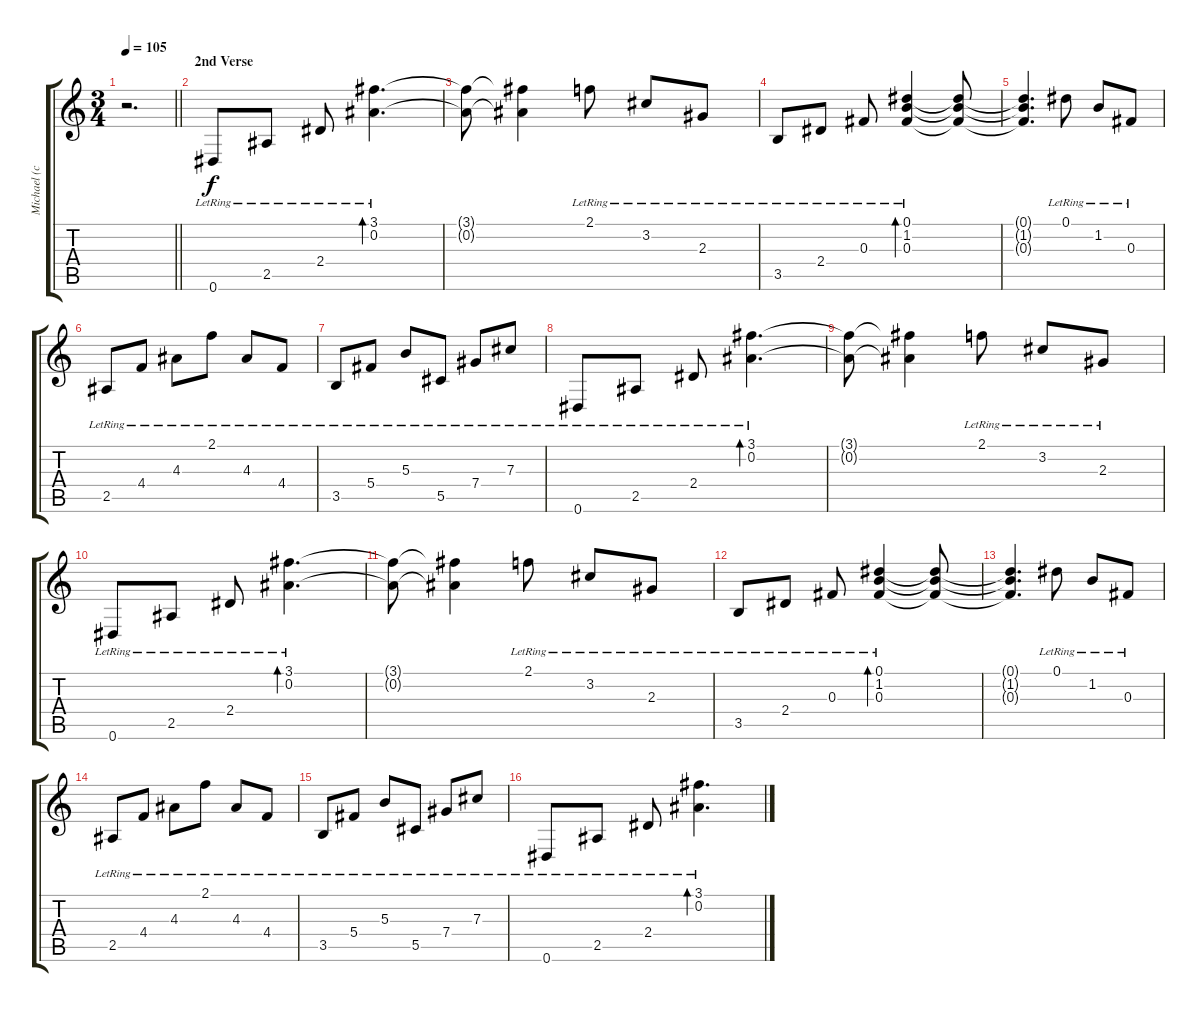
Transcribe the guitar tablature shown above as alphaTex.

\track ("Michael (clean)" "Michael (c") {instrument electricguitarclean}
\staff {score tabs}
\tuning (Eb4 Bb3 Gb3 Db3 Ab2 Eb2) {hide}
\ts (3 4)
\tempo 105
\clef g2
\barLineRight lightlight
\ks c
r.2{d dy f} |
\section ("" "2nd Verse")
0.6{lr}.8 2.5{lr}.8 2.4{lr}.8 (3.1{lr} 0.2{lr}).4{d bd 120} |
(3.1{t} 0.2{t}).8 (3.1{t} 0.2{t}).4 2.1{lr}.8 3.2{lr}.8 2.3{lr}.8 |
3.5{lr}.8 2.4{lr}.8 0.3{lr}.8 (0.1{lr} 1.2{lr} 0.3{lr}).4{bd 120} (0.1{t} 1.2{t} 0.3{t}).8 |
(0.1{t} 1.2{t} 0.3{t}).4{d} 0.1{lr}.8 1.2{lr}.8 0.3{lr}.8 |
2.5{lr}.8 4.4{lr}.8 4.3{lr}.8 2.1{lr}.8 4.3{lr}.8 4.4{lr}.8 |
3.5{lr}.8 5.4{lr}.8 5.3{lr}.8 5.5{lr}.8 7.4{lr}.8 7.3{lr}.8 |
0.6{lr}.8 2.5{lr}.8 2.4{lr}.8 (3.1{lr} 0.2{lr}).4{d bd 120} |
(3.1{t} 0.2{t}).8 (3.1{t} 0.2{t}).4 2.1{lr}.8 3.2{lr}.8 2.3{lr}.8 |
0.6{lr}.8 2.5{lr}.8 2.4{lr}.8 (3.1{lr} 0.2{lr}).4{d bd 120} |
(3.1{t} 0.2{t}).8 (3.1{t} 0.2{t}).4 2.1{lr}.8 3.2{lr}.8 2.3{lr}.8 |
3.5{lr}.8 2.4{lr}.8 0.3{lr}.8 (0.1{lr} 1.2{lr} 0.3{lr}).4{bd 120} (0.1{t} 1.2{t} 0.3{t}).8 |
(0.1{t} 1.2{t} 0.3{t}).4{d} 0.1{lr}.8 1.2{lr}.8 0.3{lr}.8 |
2.5{lr}.8 4.4{lr}.8 4.3{lr}.8 2.1{lr}.8 4.3{lr}.8 4.4{lr}.8 |
3.5{lr}.8 5.4{lr}.8 5.3{lr}.8 5.5{lr}.8 7.4{lr}.8 7.3{lr}.8 |
0.6{lr}.8 2.5{lr}.8 2.4{lr}.8 (3.1{lr} 0.2{lr}).4{d bd 120}
